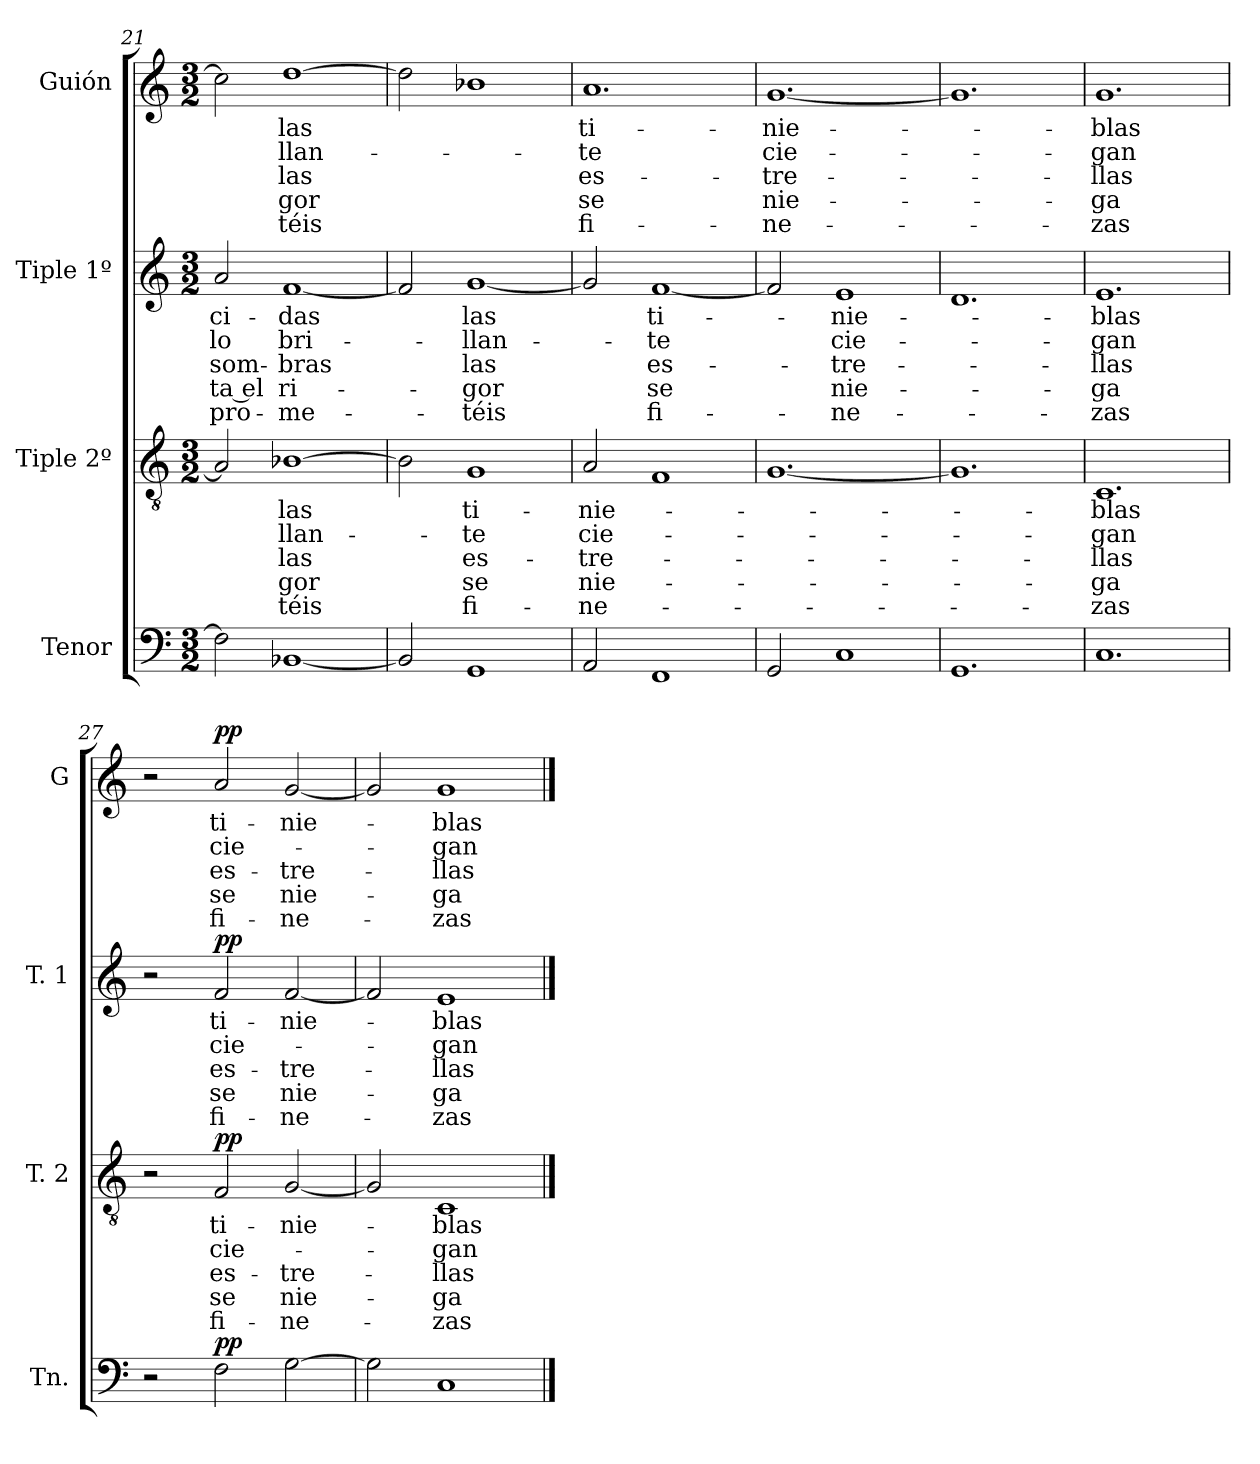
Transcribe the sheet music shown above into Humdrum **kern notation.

**kern	**dynam	**kern	**text	**text	**text	**text	**text	**dynam	**kern	**text	**text	**text	**text	**text	**dynam	**kern	**text	**text	**text	**text	**text	**dynam
*part4	*part4	*part3	*part3	*part3	*part3	*part3	*part3	*part3	*part2	*part2	*part2	*part2	*part2	*part2	*part2	*part1	*part1	*part1	*part1	*part1	*part1	*part1
*staff4	*staff4	*staff3	*staff3	*staff3	*staff3	*staff3	*staff3	*staff3	*staff2	*staff2	*staff2	*staff2	*staff2	*staff2	*staff2	*staff1	*staff1	*staff1	*staff1	*staff1	*staff1	*staff1
*I"Tenor	*	*I"Tiple 2º	*	*	*	*	*	*	*I"Tiple 1º	*	*	*	*	*	*	*I"Guión	*	*	*	*	*	*
*I'Tn.	*	*I'T. 2	*	*	*	*	*	*	*I'T. 1	*	*	*	*	*	*	*I'G	*	*	*	*	*	*
*clefF4	*	*clefGv2	*	*	*	*	*	*	*clefG2	*	*	*	*	*	*	*clefG2	*	*	*	*	*	*
*M3/2	*	*M3/2	*	*	*	*	*	*	*M3/2	*	*	*	*	*	*	*M3/2	*	*	*	*	*	*
=21	=21	=21	=21	=21	=21	=21	=21	=21	=21	=21	=21	=21	=21	=21	=21	=21	=21	=21	=21	=21	=21	=21
2F]	.	2A]	.	.	.	.	.	.	2a	-ci-	lo	som-	-ta el	pro-	.	2cc]	.	.	.	.	.	.
[1BB-X	.	[1B-X	las	-llan-	las	-gor	-téis	.	[1f	-das	bri-	-bras	ri-	-me-	.	[1dd	las	-llan-	las	-gor	-téis	.
=22	=22	=22	=22	=22	=22	=22	=22	=22	=22	=22	=22	=22	=22	=22	=22	=22	=22	=22	=22	=22	=22	=22
2BB-]	.	2B-]	.	.	.	.	.	.	2f]	.	.	.	.	.	.	2dd]	.	.	.	.	.	.
1GG	.	1G	ti-	-te	es-	se	fi-	.	[1g	las	-llan-	las	-gor	-téis	.	1b-X	.	.	.	.	.	.
=23	=23	=23	=23	=23	=23	=23	=23	=23	=23	=23	=23	=23	=23	=23	=23	=23	=23	=23	=23	=23	=23	=23
2AA	.	2A	-nie-	cie-	-tre-	nie-	-ne-	.	2g]	.	.	.	.	.	.	1.a	ti-	-te	es-	se	fi-	.
1FF	.	1F	.	.	.	.	.	.	[1f	ti-	-te	es-	se	fi-	.	.	.	.	.	.	.	.
=24	=24	=24	=24	=24	=24	=24	=24	=24	=24	=24	=24	=24	=24	=24	=24	=24	=24	=24	=24	=24	=24	=24
2GG	.	[1.G	.	.	.	.	.	.	2f]	.	.	.	.	.	.	[1.g	-nie-	cie-	-tre-	nie-	-ne-	.
1C	.	.	.	.	.	.	.	.	1e	-nie-	cie-	-tre-	nie-	-ne-	.	.	.	.	.	.	.	.
=25	=25	=25	=25	=25	=25	=25	=25	=25	=25	=25	=25	=25	=25	=25	=25	=25	=25	=25	=25	=25	=25	=25
1.GG	.	1.G]	.	.	.	.	.	.	1.d	.	.	.	.	.	.	1.g]	.	.	.	.	.	.
=26	=26	=26	=26	=26	=26	=26	=26	=26	=26	=26	=26	=26	=26	=26	=26	=26	=26	=26	=26	=26	=26	=26
1.C	.	1.C	-blas	-gan	-llas	-ga	-zas	.	1.e	-blas	-gan	-llas	-ga	-zas	.	1.g	-blas	-gan	-llas	-ga	-zas	.
=27	=27	=27	=27	=27	=27	=27	=27	=27	=27	=27	=27	=27	=27	=27	=27	=27	=27	=27	=27	=27	=27	=27
2r	.	2r	.	.	.	.	.	.	2r	.	.	.	.	.	.	2r	.	.	.	.	.	.
!	!LO:DY:a	!	!	!	!	!	!	!LO:DY:a	!	!	!	!	!	!	!LO:DY:a	!	!	!	!	!	!	!LO:DY:a
2F	pp	2F	ti-	cie-	es-	se	fi-	pp	2f	ti-	cie-	es-	se	fi-	pp	2a	ti-	cie-	es-	se	fi-	pp
[2G	.	[2G	-nie-	.	-tre-	nie-	-ne-	.	[2f	-nie-	.	-tre-	nie-	-ne-	.	[2g	-nie-	.	-tre-	nie-	-ne-	.
=28	=28	=28	=28	=28	=28	=28	=28	=28	=28	=28	=28	=28	=28	=28	=28	=28	=28	=28	=28	=28	=28	=28
2G]	.	2G]	.	.	.	.	.	.	2f]	.	.	.	.	.	.	2g]	.	.	.	.	.	.
1C	.	1C	-blas	-gan	-llas	-ga	-zas	.	1e	-blas	-gan	-llas	-ga	-zas	.	1g	-blas	-gan	-llas	-ga	-zas	.
==	==	==	==	==	==	==	==	==	==	==	==	==	==	==	==	==	==	==	==	==	==	==
*-	*-	*-	*-	*-	*-	*-	*-	*-	*-	*-	*-	*-	*-	*-	*-	*-	*-	*-	*-	*-	*-	*-
